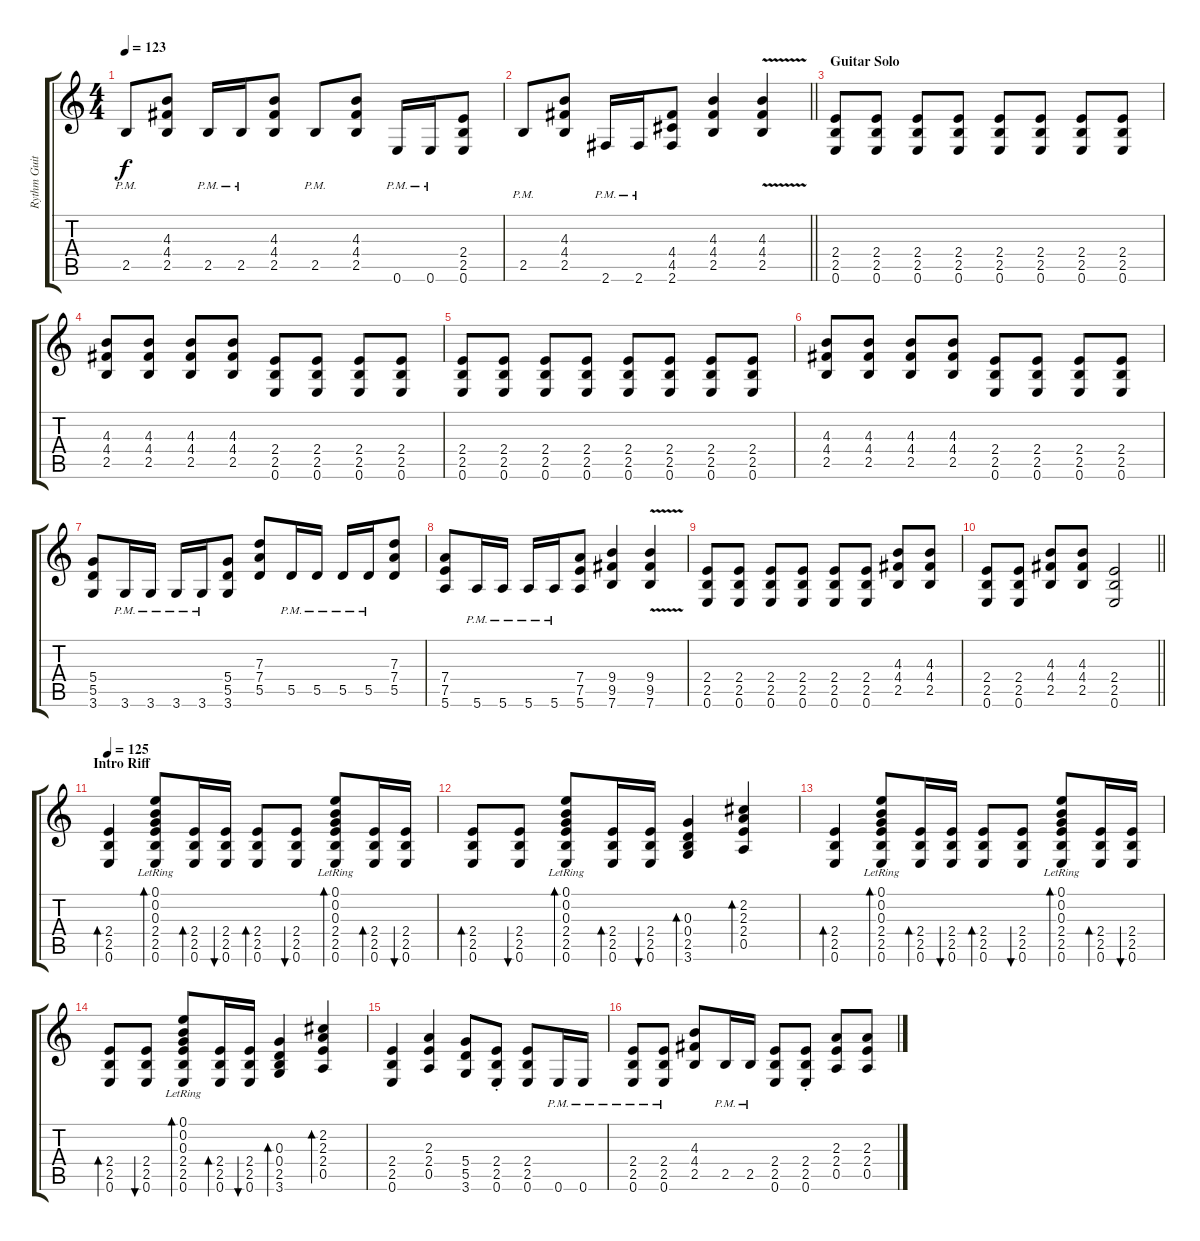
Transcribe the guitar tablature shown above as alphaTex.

\track ("Rythm Guitar I" "Rythm Guit") {instrument distortionguitar}
\staff {score tabs}
\tuning (E4 B3 G3 D3 A2 E2) {hide}
\ts (4 4)
\tempo 123
\clef g2
\ks c
2.5{pm}.8{dy f} (4.3 4.4 2.5).8 2.5{pm}.16 2.5{pm}.16 (4.3 4.4 2.5).8 2.5{pm}.8 (4.3 4.4 2.5).8 0.6{pm}.16 0.6{pm}.16 (2.4 2.5 0.6).8 |
\barLineRight lightlight
2.5{pm}.8 (4.3 4.4 2.5).8 2.6{pm}.16 2.6{pm}.16 (4.4 4.5 2.6).8 (4.3 4.4 2.5).4 (4.3{v} 4.4{v} 2.5{v}).4 |
\section ("" "Guitar Solo")
(2.4 2.5 0.6).8{volume 9 balance 4 instrument distortionguitar} (2.4 2.5 0.6).8 (2.4 2.5 0.6).8 (2.4 2.5 0.6).8 (2.4 2.5 0.6).8 (2.4 2.5 0.6).8 (2.4 2.5 0.6).8 (2.4 2.5 0.6).8 |
(4.3 4.4 2.5).8 (4.3 4.4 2.5).8 (4.3 4.4 2.5).8 (4.3 4.4 2.5).8 (2.4 2.5 0.6).8 (2.4 2.5 0.6).8 (2.4 2.5 0.6).8 (2.4 2.5 0.6).8 |
(2.4 2.5 0.6).8 (2.4 2.5 0.6).8 (2.4 2.5 0.6).8 (2.4 2.5 0.6).8 (2.4 2.5 0.6).8 (2.4 2.5 0.6).8 (2.4 2.5 0.6).8 (2.4 2.5 0.6).8 |
(4.3 4.4 2.5).8 (4.3 4.4 2.5).8 (4.3 4.4 2.5).8 (4.3 4.4 2.5).8 (2.4 2.5 0.6).8 (2.4 2.5 0.6).8 (2.4 2.5 0.6).8 (2.4 2.5 0.6).8 |
(5.4 5.5 3.6).8 3.6{pm}.16 3.6{pm}.16 3.6{pm}.16 3.6{pm}.16 (5.4 5.5 3.6).8 (7.3 7.4 5.5).8 5.5{pm}.16 5.5{pm}.16 5.5{pm}.16 5.5{pm}.16 (7.3 7.4 5.5).8 |
(7.4 7.5 5.6).8 5.6{pm}.16 5.6{pm}.16 5.6{pm}.16 5.6{pm}.16 (7.4 7.5 5.6).8 (9.4 9.5 7.6).4 (9.4{v} 9.5{v} 7.6{v}).4 |
(2.4 2.5 0.6).8 (2.4 2.5 0.6).8 (2.4 2.5 0.6).8 (2.4 2.5 0.6).8 (2.4 2.5 0.6).8 (2.4 2.5 0.6).8 (4.3 4.4 2.5).8 (4.3 4.4 2.5).8 |
\barLineRight lightlight
(2.4 2.5 0.6).8 (2.4 2.5 0.6).8 (4.3 4.4 2.5).8 (4.3 4.4 2.5).8 (2.4 2.5 0.6).2 |
\section ("" "Intro Riff")
\tempo 125
(2.4 2.5 0.6).4{bd 60 volume 10 balance 6 instrument acousticguitarsteel} (0.1{lr} 0.2{lr} 0.3{lr} 2.4 2.5 0.6).8{bd 60} (2.4 2.5 0.6).16{bd 60} (2.4 2.5 0.6).16{bu 60} (2.4 2.5 0.6).8{bd 60} (2.4 2.5 0.6).8{bu 60} (0.1{lr} 0.2{lr} 0.3{lr} 2.4 2.5 0.6).8{bd 60} (2.4 2.5 0.6).16{bd 60} (2.4 2.5 0.6).16{bu 60} |
(2.4 2.5 0.6).8{bd 60} (2.4 2.5 0.6).8{bu 60} (0.1{lr} 0.2{lr} 0.3{lr} 2.4 2.5 0.6).8{bd 60} (2.4 2.5 0.6).16{bd 60} (2.4 2.5 0.6).16{bu 60} (0.3 0.4 2.5 3.6).4{bd 60} (2.2 2.3 2.4 0.5).4{bd 60} |
(2.4 2.5 0.6).4{bd 60} (0.1{lr} 0.2{lr} 0.3{lr} 2.4 2.5 0.6).8{bd 60} (2.4 2.5 0.6).16{bd 60} (2.4 2.5 0.6).16{bu 60} (2.4 2.5 0.6).8{bd 60} (2.4 2.5 0.6).8{bu 60} (0.1{lr} 0.2{lr} 0.3{lr} 2.4 2.5 0.6).8{bd 60} (2.4 2.5 0.6).16{bd 60} (2.4 2.5 0.6).16{bu 60} |
(2.4 2.5 0.6).8{bd 60} (2.4 2.5 0.6).8{bu 60} (0.1{lr} 0.2{lr} 0.3{lr} 2.4 2.5 0.6).8{bd 60} (2.4 2.5 0.6).16{bd 60} (2.4 2.5 0.6).16{bu 60} (0.3 0.4 2.5 3.6).4{bd 60} (2.2 2.3 2.4 0.5).4{bd 60} |
(2.4 2.5 0.6).4{volume 12 balance 4 instrument distortionguitar} (2.3 2.4 0.5).4 (5.4 5.5 3.6).8 (2.4{st} 2.5{st} 0.6{st}).8 (2.4 2.5 0.6).8 0.6{pm}.16 0.6{pm}.16 |
(2.4{pm} 2.5{pm} 0.6{pm}).8 (2.4{pm} 2.5{pm} 0.6{pm}).8 (4.3 4.4 2.5).8 2.5{pm}.16 2.5{pm}.16 (2.4 2.5 0.6).8 (2.4{st} 2.5{st} 0.6{st}).8 (2.3 2.4 0.5).8 (2.3 2.4 0.5).8
